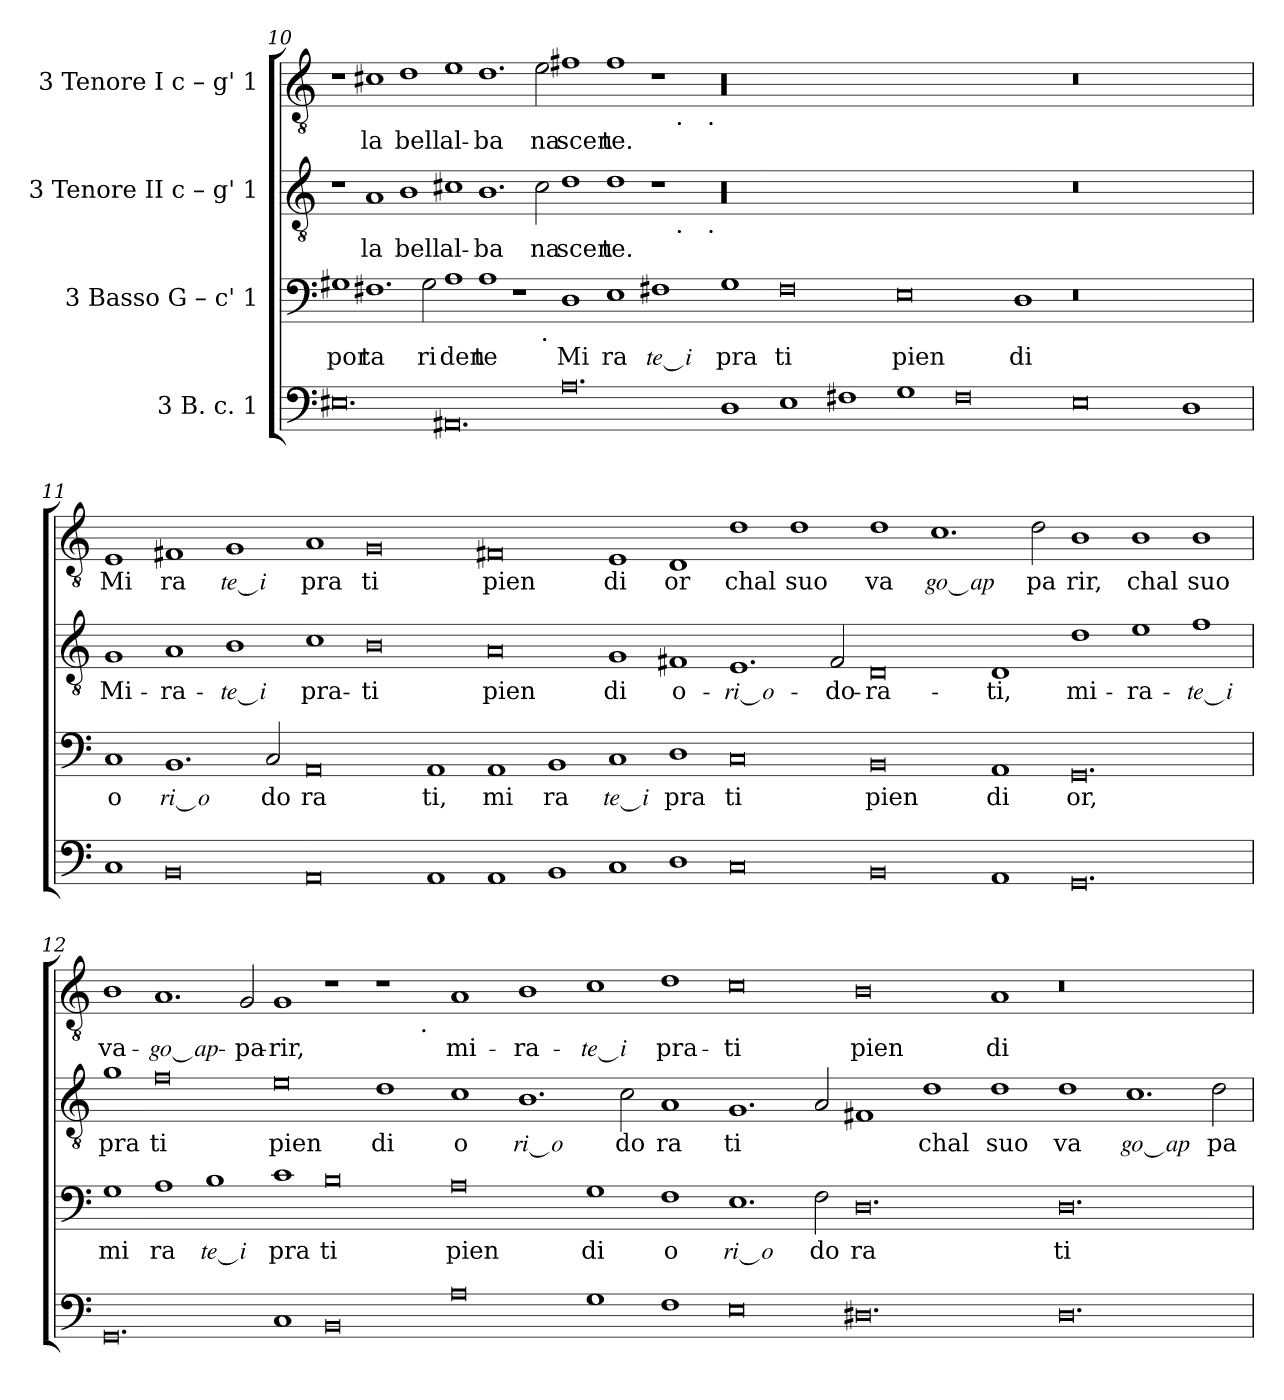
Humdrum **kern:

**kern	**kern	**text	**kern	**text	**kern	**text
*part4	*part3	*part3	*part2	*part2	*part1	*part1
*staff4	*staff3	*staff3	*staff2	*staff2	*staff1	*staff1
*I"3  B. c.  1	*I"3  Basso  G – c'  1	*	*I"3  Tenore II  c – g'  1	*	*I"3  Tenore I  c – g'  1	*
!!LO:LB:g=z
*clefF4	*clefF4	*	*clefGv2	*	*clefGv2	*
*k[]	*k[]	*	*k[]	*	*k[]	*
*C:	*C:	*	*C:	*	*C:	*
=10	=10	=10	=10	=10	=10	=10
!	!	!	!	!	!LO:TX:b:t=.	!
!	!	!	!LO:TX:b:t=.	!	!	!
!	!	!LO:LY:b:rj	!	!	!	!
*	*^	*	*^	*	*^	*
*	*	*	*	*	*^	*	*	*^	*
0.E#	1G#X	1ryy	por	1r	1ryy	1ryy	.	1r	1ryy	1ryy	.
!	!	!	!LO:LY:b:rj	!	!	!	!LO:LY:b:rj	!	!	!	!LO:LY:b:rj
.	1.F#X	1ryy	ta	1A	1ryy	1ryy	-la	1c#X	1ryy	1ryy	-la
!	!	!	!	!	!	!	!LO:LY:b:rj	!	!	!	!LO:LY:b:rj
.	.	1ryy	.	1B	1ryy	1ryy	bell	1d	1ryy	1ryy	bell
!	!	!	!LO:LY:b:rj	!	!	!	!	!	!	!	!
.	2G#\	.	ri	.	.	.	.	.	.	.	.
!	!	!	!LO:LY:b:rj	!	!	!	!LO:LY:b:rj	!	!	!	!LO:LY:b:rj
0.AA#	1A	1ryy	den	1c#X	1ryy	1ryy	al-	1e	1ryy	1ryy	al-
!	!	!	!LO:LY:b:rj	!	!	!	!LO:LY:b:rj	!	!	!	!LO:LY:b:rj
.	1A	1ryy	te	1.B	1ryy	1ryy	-ba	1.d	1ryy	1ryy	-ba
.	1r	2ryy	.	.	1ryy	1ryy	.	.	1ryy	1ryy	.
!	!	!	!	!	!	!	!LO:LY:b:rj	!	!	!	!LO:LY:b:rj
.	.	32.ryy	.	2c#\	.	.	na-	2e\	.	.	na-
!	!	!LO:TX:b:t=.	!	!	!	!	!	!	!	!	!
.	.	1ryy	.	.	.	.	.	.	.	.	.
!	!	!	!LO:LY:b:rj	!	!	!	!LO:LY:b:rj	!	!	!	!LO:LY:b:rj
0.A	1D	.	Mi	1d	1ryy	1ryy	-scen-	1f#X	1ryy	1ryy	-scen-
.	.	1ryy	.	.	.	.	.	.	.	.	.
!	!	!	!LO:LY:b:rj	!	!	!	!LO:LY:b:rj	!	!	!	!LO:LY:b:rj
.	1E	.	ra	1d	1ryy	1ryy	-te.	1f#	1ryy	1ryy	-te.
.	.	1ryy	.	.	.	.	.	.	.	.	.
!	!	!	!LO:LY:b:rj	!	!	!	!	!	!	!	!
.	1F#X	.	te‿i	1r	4ryy	2ryy	.	1r	4ryy	2ryy	.
.	.	.	.	.	16..ryy	.	.	.	16..ryy	.	.
!	!	!	!	!	!	!	!	!	!LO:TX:b:t=.	!	!
!	!	!	!	!	!LO:TX:b:t=.	!	!	!	!	!	!
.	.	.	.	.	1ryy	.	.	.	1ryy	.	.
.	.	.	.	.	.	4ryy	.	.	.	4ryy	.
.	.	1ryy	.	.	.	.	.	.	.	.	.
.	.	.	.	.	.	64ryy	.	.	.	64ryy	.
!	!	!	!	!	!	!	!	!	!	!LO:TX:b:t=.	!
!	!	!	!	!	!	!LO:TX:b:t=.	!	!	!	!	!
.	.	.	.	.	.	1ryy	.	.	.	1ryy	.
!	!	!	!LO:LY:b:rj	!	!	!	!	!	!	!	!
1D	1G#	.	pra	00.r	.	.	.	00.r	.	.	.
.	.	.	.	.	1ryy	.	.	.	1ryy	.	.
.	.	1ryy	.	.	.	.	.	.	.	.	.
.	.	.	.	.	.	1ryy	.	.	.	1ryy	.
!	!	!	!LO:LY:b:rj	!	!	!	!	!	!	!	!
1E#	0F#	.	ti	.	.	.	.	.	.	.	.
.	.	.	.	.	1ryy	.	.	.	1ryy	.	.
.	.	1ryy	.	.	.	.	.	.	.	.	.
.	.	.	.	.	.	1ryy	.	.	.	1ryy	.
1F#X	.	.	.	.	.	.	.	.	.	.	.
.	.	.	.	.	1ryy	.	.	.	1ryy	.	.
.	.	1ryy	.	.	.	.	.	.	.	.	.
.	.	.	.	.	.	1ryy	.	.	.	1ryy	.
!	!	!	!LO:LY:b:rj	!	!	!	!	!	!	!	!
1G	0E	.	pien	.	.	.	.	.	.	.	.
.	.	.	.	.	1ryy	.	.	.	1ryy	.	.
.	.	1ryy	.	.	.	.	.	.	.	.	.
.	.	.	.	.	.	1ryy	.	.	.	1ryy	.
0F#	.	.	.	.	.	.	.	.	.	.	.
.	.	.	.	.	1ryy	.	.	.	1ryy	.	.
.	.	1ryy	.	.	.	.	.	.	.	.	.
.	.	.	.	.	.	1ryy	.	.	.	1ryy	.
!	!	!	!LO:LY:b:rj	!	!	!	!	!	!	!	!
.	1D	.	di	.	.	.	.	.	.	.	.
.	.	.	.	.	1ryy	.	.	.	1ryy	.	.
.	.	1ryy	.	.	.	.	.	.	.	.	.
.	.	.	.	.	.	1ryy	.	.	.	1ryy	.
0E#	0.r	.	.	0.r	.	.	.	0.r	.	.	.
.	.	.	.	.	1ryy	.	.	.	1ryy	.	.
.	.	1ryy	.	.	.	.	.	.	.	.	.
.	.	.	.	.	.	1ryy	.	.	.	1ryy	.
.	.	.	.	.	1ryy	.	.	.	1ryy	.	.
.	.	1ryy	.	.	.	.	.	.	.	.	.
.	.	.	.	.	.	1ryy	.	.	.	1ryy	.
1D	.	.	.	.	.	.	.	.	.	.	.
.	.	.	.	.	2ryy	.	.	.	2ryy	.	.
.	.	4ryy	.	.	.	.	.	.	.	.	.
.	.	.	.	.	.	8...ryy	.	.	.	8...ryy	.
.	.	8ryy	.	.	.	.	.	.	.	.	.
.	.	.	.	.	8ryy	.	.	.	8ryy	.	.
.	.	16ryy	.	.	.	.	.	.	.	.	.
.	.	64ryy	.	.	64ryy	.	.	.	64ryy	.	.
!!LO:PB:g=z
=11	=11	=11	=11	=11	=11	=11	=11	=11	=11	=11	=11
!	!	!	!LO:LY:b:rj	!	!	!	!LO:LY:b:rj	!	!	!	!LO:LY:b:rj
*	*v	*v	*	*	*	*	*	*v	*v	*v	*
*	*	*	*v	*v	*v	*	*	*
1C	1C	o	1G	Mi-	1E	Mi
!	!	!LO:LY:b:rj	!	!LO:LY:b:rj	!	!LO:LY:b:rj
0BB	1.BB	ri‿o	1A	-ra-	1F#X	ra
!	!	!	!	!LO:LY:b:rj	!	!LO:LY:b:rj
.	.	.	1B	-te‿i	1G	te‿i
!	!	!LO:LY:b:rj	!	!	!	!
.	2C/	do	.	.	.	.
!	!	!LO:LY:b:rj	!	!LO:LY:b:rj	!	!LO:LY:b:rj
0AA	0AA	ra	1c	pra-	1A	pra
!	!	!	!	!LO:LY:b:rj	!	!LO:LY:b:rj
.	.	.	0B	-ti	0G	ti
!	!	!LO:LY:b:rj	!	!	!	!
1AA	1AA	ti,	.	.	.	.
!	!	!LO:LY:b:rj	!	!LO:LY:b:rj	!	!LO:LY:b:rj
1AA	1AA	mi	0A	pien	0F#X	pien
!	!	!LO:LY:b:rj	!	!	!	!
1BB	1BB	ra	.	.	.	.
!	!	!LO:LY:b:rj	!	!LO:LY:b:rj	!	!LO:LY:b:rj
1C	1C	te‿i	1G	di	1E	di
!	!	!LO:LY:b:rj	!	!LO:LY:b:rj	!	!LO:LY:b:rj
1D	1D	pra	1F#X	o-	1D	or
!	!	!LO:LY:b:rj	!	!LO:LY:b:rj	!	!LO:LY:b:rj
0C	0C	ti	1.E	-ri‿o-	1d	chal
!	!	!	!	!	!	!LO:LY:b:rj
.	.	.	.	.	1d	suo
!	!	!	!	!LO:LY:b:rj	!	!
.	.	.	2F#/	-do-	.	.
!	!	!LO:LY:b:rj	!	!LO:LY:b:rj	!	!LO:LY:b:rj
0BB	0BB	pien	0D	-ra-	1d	va
!	!	!	!	!	!	!LO:LY:b:rj
.	.	.	.	.	1.c	go‿ap
!	!	!LO:LY:b:rj	!	!LO:LY:b:rj	!	!
1AA	1AA	di	1D	-ti,	.	.
!	!	!	!	!	!	!LO:LY:b:rj
.	.	.	.	.	2d\	pa
!	!	!LO:LY:b:rj	!	!LO:LY:b:rj	!	!LO:LY:b:rj
0.GG	0.GG	or,	1d	mi-	1B	rir,
!	!	!	!	!LO:LY:b:rj	!	!LO:LY:b:rj
.	.	.	1e	-ra-	1B	chal
!	!	!	!	!LO:LY:b:rj	!	!LO:LY:b:rj
.	.	.	1f	-te‿i	1B	suo
!!LO:PB:g=z
=12	=12	=12	=12	=12	=12	=12
!	!	!LO:LY:b:rj	!	!LO:LY:b:rj	!	!LO:LY:b:rj
*	*	*	*	*	*^	*
0.GG	1G	mi	1g	pra	1B	1ryy	va-
!	!	!LO:LY:b:rj	!	!LO:LY:b:rj	!	!	!LO:LY:b:rj
.	1A	ra	0f	ti	1.A	1ryy	-go‿ap-
!	!	!LO:LY:b:rj	!	!	!	!	!
.	1B	te‿i	.	.	.	1ryy	.
!	!	!	!	!	!	!	!LO:LY:b:rj
.	.	.	.	.	2G/	.	-pa-
!	!	!LO:LY:b:rj	!	!LO:LY:b:rj	!	!	!LO:LY:b:rj
1C	1c	pra	0e	pien	1G	1ryy	-rir,
!	!	!LO:LY:b:rj	!	!	!	!	!
0BB	0B	ti	.	.	1r	1ryy	.
!	!	!	!	!LO:LY:b:rj	!	!	!
.	.	.	1d	di	1r	2ryy	.
.	.	.	.	.	.	16ryy	.
!	!	!	!	!	!	!LO:TX:b:t=.	!
.	.	.	.	.	.	1ryy	.
!	!	!LO:LY:b:rj	!	!LO:LY:b:rj	!	!	!LO:LY:b:rj
0A	0A	pien	1c	o	1A	.	mi-
.	.	.	.	.	.	1ryy	.
!	!	!	!	!LO:LY:b:rj	!	!	!LO:LY:b:rj
.	.	.	1.B	ri‿o	1B	.	-ra-
.	.	.	.	.	.	1ryy	.
!	!	!LO:LY:b:rj	!	!	!	!	!LO:LY:b:rj
1G	1G	di	.	.	1c	.	-te‿i
!	!	!	!	!LO:LY:b:rj	!	!	!
.	.	.	2c\	do	.	.	.
.	.	.	.	.	.	1ryy	.
!	!	!LO:LY:b:rj	!	!LO:LY:b:rj	!	!	!LO:LY:b:rj
1F	1F	o	1A	ra	1d	.	pra-
.	.	.	.	.	.	1ryy	.
!	!	!LO:LY:b:rj	!	!LO:LY:b:rj	!	!	!LO:LY:b:rj
0E	1.E	ri‿o	1.G	ti	0c	.	-ti
.	.	.	.	.	.	1ryy	.
!	!	!LO:LY:b:rj	!	!LO:LY:b:rj	!	!	!
.	2F\	do	2A/	.	.	.	.
.	.	.	.	.	.	1ryy	.
!	!	!LO:LY:b:rj	!	!LO:LY:b:rj	!	!	!LO:LY:b:rj
0.D#	0.D	ra	1F#X	.	0B	.	pien
.	.	.	.	.	.	1ryy	.
!	!	!	!	!LO:LY:b:rj	!	!	!
.	.	.	1d	chal	.	.	.
.	.	.	.	.	.	1ryy	.
!	!	!	!	!LO:LY:b:rj	!	!	!LO:LY:b:rj
.	.	.	1d	suo	1A	.	di
.	.	.	.	.	.	1ryy	.
!	!	!LO:LY:b:rj	!	!LO:LY:b:rj	!	!	!
0.D#	0.D	ti	1d	va	0.r	.	.
.	.	.	.	.	.	1ryy	.
!	!	!	!	!LO:LY:b:rj	!	!	!
.	.	.	1.c	go‿ap	.	.	.
.	.	.	.	.	.	1ryy	.
!	!	!	!	!LO:LY:b:rj	!	!	!
.	.	.	2d\	pa	.	.	.
.	.	.	.	.	.	4..ryy	.
*	*	*	*	*	*v	*v	*
=	=	=	=	=	=	=
*-	*-	*-	*-	*-	*-	*-
